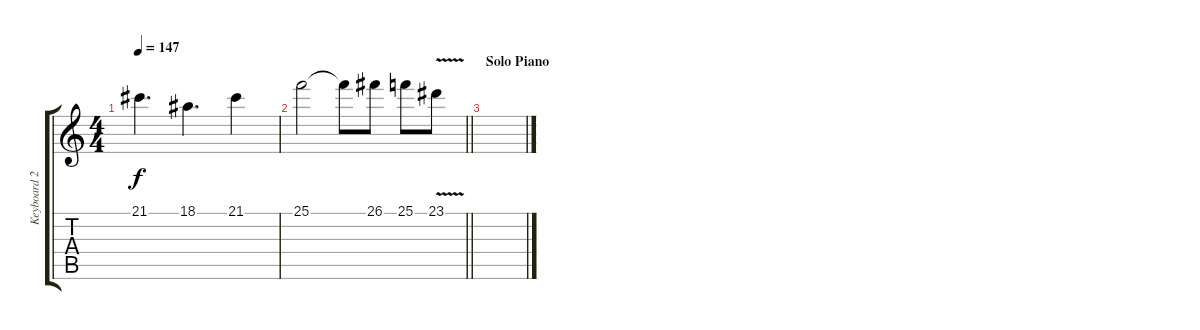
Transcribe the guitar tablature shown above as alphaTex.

\track ("Keyboard 2" "Keyboard 2") {instrument lead1square}
\staff {score tabs}
\tuning (E4 B3 G3 D3 A2 E2) {hide}
\ts (4 4)
\tempo 147
\clef g2
\ks c
21.1.4{d dy f} 18.1.4{d} 21.1.4 |
\barLineRight lightlight
25.1.2 25.1{t}.8 26.1.8 25.1.8 23.1{v}.8 |
\section ("" "Solo Piano")
